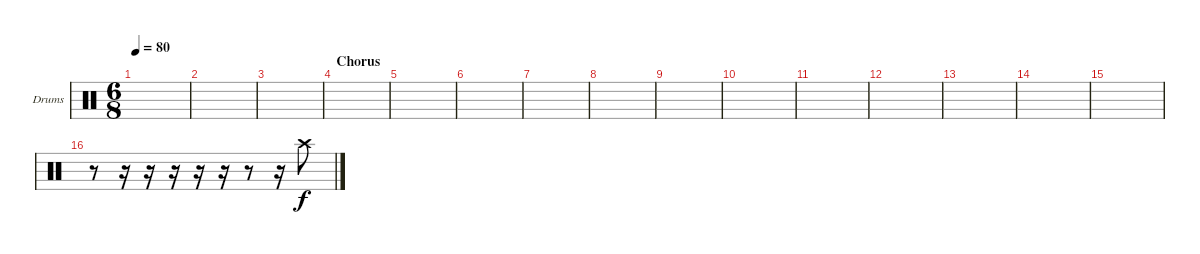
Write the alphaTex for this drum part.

\defaultSystemsLayout 4
\bracketExtendMode groupsimilarinstruments
\firstSystemTrackNameOrientation horizontal
\otherSystemsTrackNameOrientation horizontal
\track ("Left crash" "Drums") {instrument percussion}
\staff {score}
\articulation defaults
\ts (6 8)
\tempo 80
\clef neutral
\scale
0.333333
\ks c
|
\scale
0.333333 |
\scale
0.333333 |
\section ("" "Chorus")
\scale
0.333333 |
\scale
0.333333 |
\scale
0.333333 |
\scale
0.333333 |
\scale
0.333333 |
\scale
0.333333 |
\scale
0.333333 |
\scale
0.333333 |
\scale
0.333333 |
\scale
0.333333 |
\scale
0.333333 |
\scale
0.333333 |
\scale
0.333333 r.8 r.16 r.16 r.16 r.16 r.16 r.8 r.16 "Crash high (hit)".8
